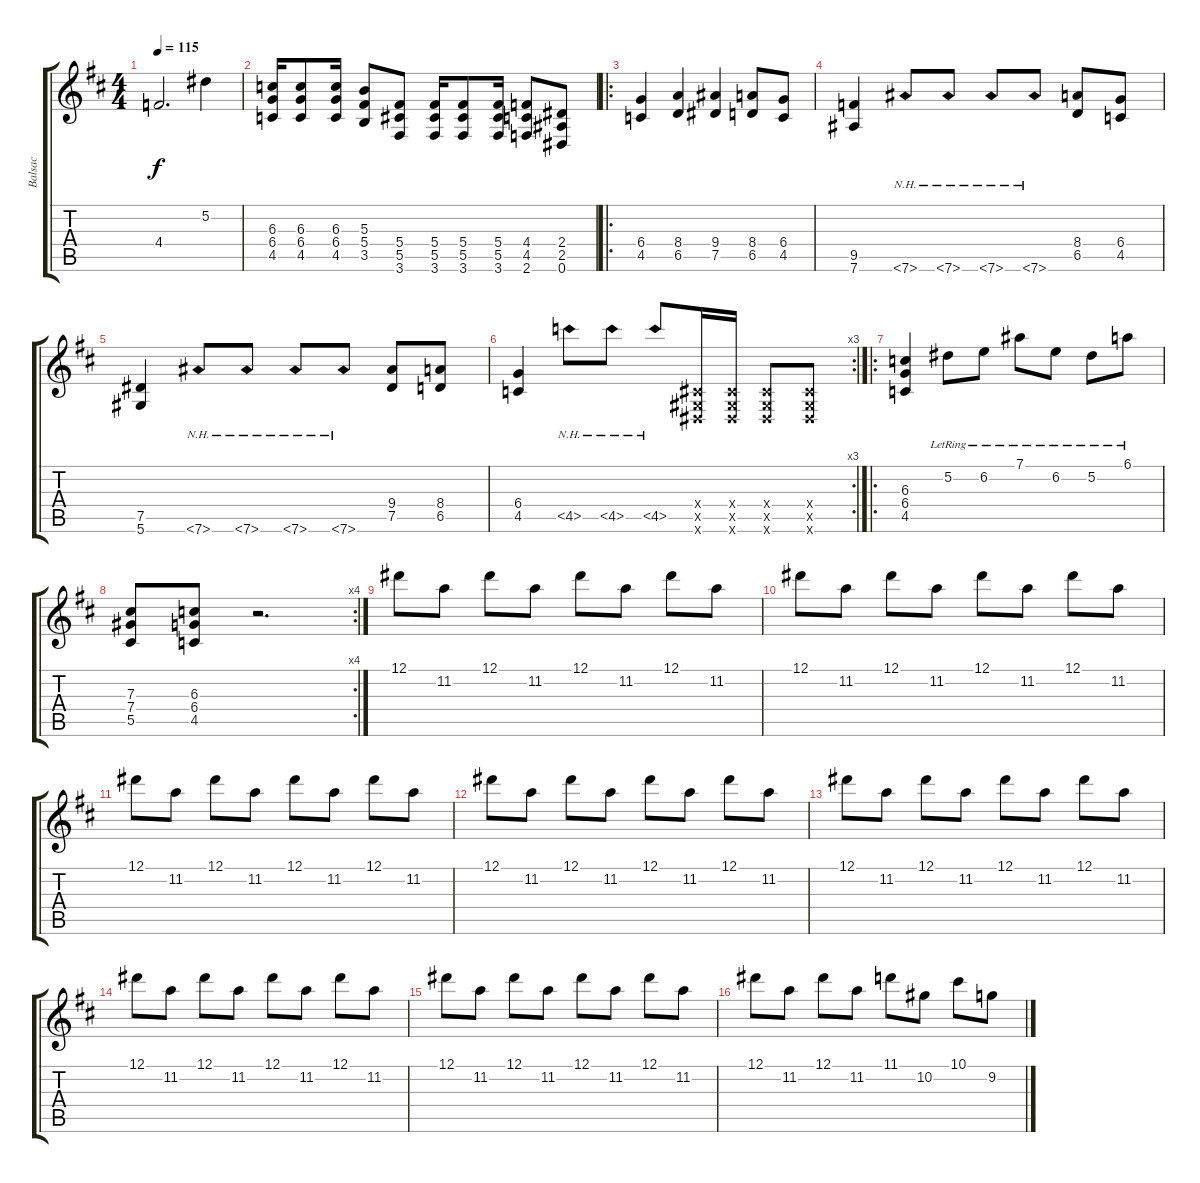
\track ("Balsac" "Balsac") {instrument distortionguitar}
\staff {score tabs}
\tuning (Eb4 Bb3 Gb3 Db3 Ab2 Eb2) {hide}
\ts (4 4)
\tempo 115
\clef g2
\ks d
4.4.2{d dy f} 5.2.4 |
(6.3 6.4 4.5).16 (6.3 6.4 4.5).8 (6.3 6.4 4.5).16 (5.3 5.4 3.5).8 (5.4 5.5 3.6).8 (5.4 5.5 3.6).16 (5.4 5.5 3.6).8 (5.4 5.5 3.6).16 (4.4 4.5 2.6).8 (2.4 2.5 0.6).8 |
\ro
(6.4 4.5).4 (8.4 6.5).4 (9.4 7.5).4 (8.4 6.5).8 (6.4 4.5).8 |
(9.5 7.6).4 7.6{nh}.8 7.6{nh}.8 7.6{nh}.8 7.6{nh}.8 (8.4 6.5).8 (6.4 4.5).8 |
(7.5 5.6).4 7.6{nh}.8 7.6{nh}.8 7.6{nh}.8 7.6{nh}.8 (9.4 7.5).8 (8.4 6.5).8 |
\rc 3
(6.4 4.5).4 4.5{nh}.8 4.5{nh}.8 4.5{nh}.8 (0.4{x} 0.5{x} 0.6{x}).16 (0.4{x} 0.5{x} 0.6{x}).16 (0.4{x} 0.5{x} 0.6{x}).8 (0.4{x} 0.5{x} 0.6{x}).8 |
\ro
(6.3 6.4 4.5).4 5.2{lr}.8 6.2{lr}.8 7.1{lr}.8 6.2{lr}.8 5.2{lr}.8 6.1{lr}.8 |
\rc 4
(7.3 7.4 5.5).8 (6.3 6.4 4.5).8 r.2{d} |
12.1.8 11.2.8 12.1.8 11.2.8 12.1.8 11.2.8 12.1.8 11.2.8 |
12.1.8 11.2.8 12.1.8 11.2.8 12.1.8 11.2.8 12.1.8 11.2.8 |
12.1.8 11.2.8 12.1.8 11.2.8 12.1.8 11.2.8 12.1.8 11.2.8 |
12.1.8 11.2.8 12.1.8 11.2.8 12.1.8 11.2.8 12.1.8 11.2.8 |
12.1.8 11.2.8 12.1.8 11.2.8 12.1.8 11.2.8 12.1.8 11.2.8 |
12.1.8 11.2.8 12.1.8 11.2.8 12.1.8 11.2.8 12.1.8 11.2.8 |
12.1.8 11.2.8 12.1.8 11.2.8 12.1.8 11.2.8 12.1.8 11.2.8 |
12.1.8 11.2.8 12.1.8 11.2.8 11.1.8 10.2.8 10.1.8 9.2.8
